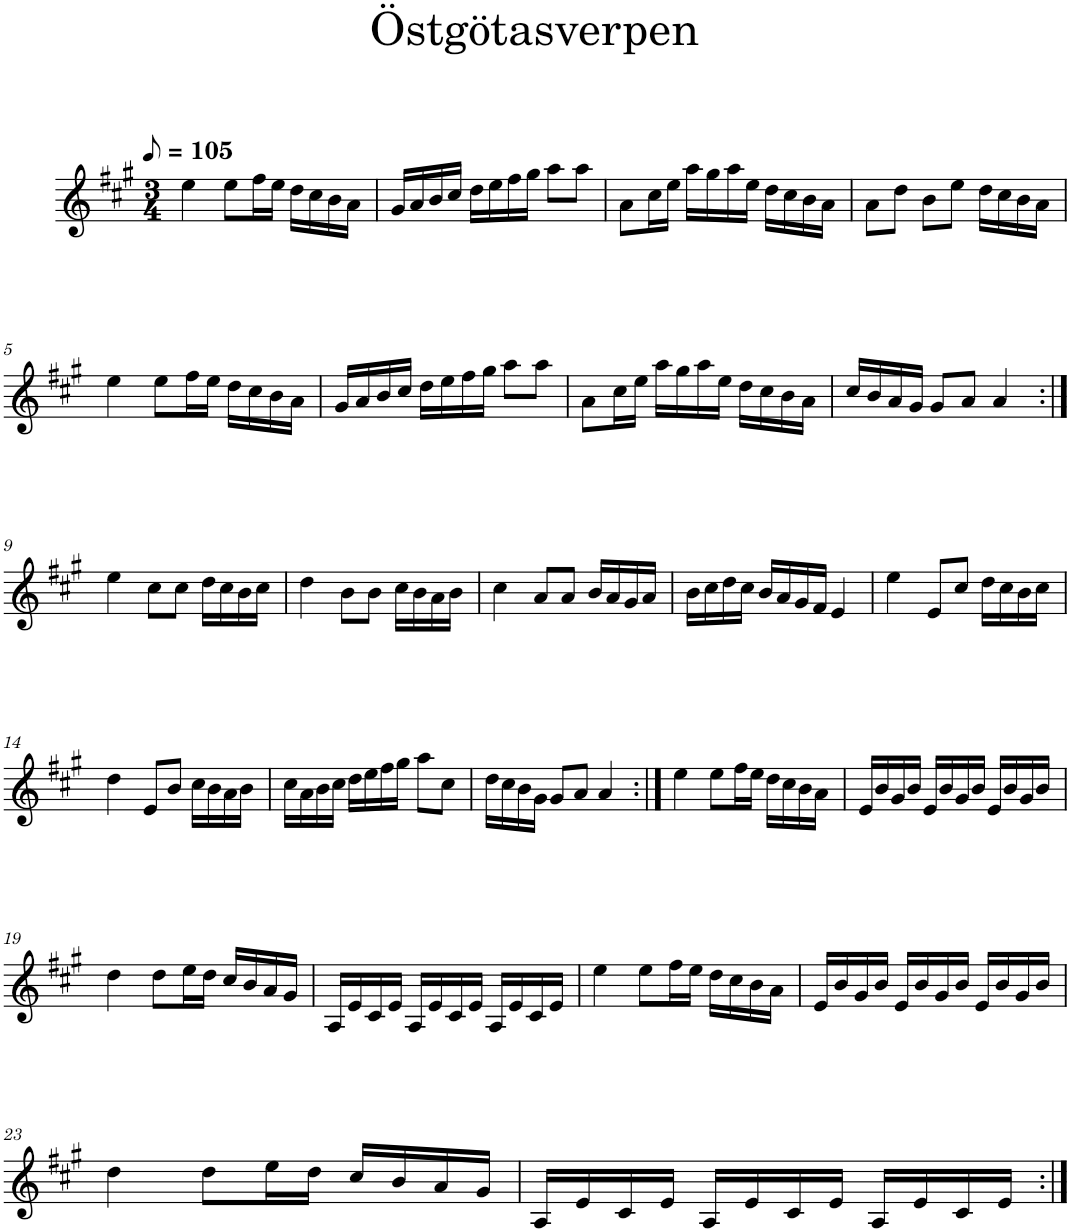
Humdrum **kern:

**kern
*part1
*staff1
*I"Piano
*I'Pno
*clefG2
*k[f#c#g#]
*A:
*M3/4
*MM53
=1
4ee\
8ee\L
16ff#\L
16ee\JJ
16dd\LL
16cc#\
16b\
16a\JJ
=2
16g#/LL
16a/
16b/
16cc#/JJ
16dd\LL
16ee\
16ff#\
16gg#\JJ
8aa\L
8aa\J
=3
8a\L
16cc#\L
16ee\JJ
16aa\LL
16gg#\
16aa\
16ee\JJ
16dd\LL
16cc#\
16b\
16a\JJ
=4
8a\L
8dd\J
8b\L
8ee\J
16dd\LL
16cc#\
16b\
16a\JJ
!!LO:LB:g=z
=5
4ee\
8ee\L
16ff#\L
16ee\JJ
16dd\LL
16cc#\
16b\
16a\JJ
=6
16g#/LL
16a/
16b/
16cc#/JJ
16dd\LL
16ee\
16ff#\
16gg#\JJ
8aa\L
8aa\J
=7
8a\L
16cc#\L
16ee\JJ
16aa\LL
16gg#\
16aa\
16ee\JJ
16dd\LL
16cc#\
16b\
16a\JJ
=8
16cc#/LL
16b/
16a/
16g#/JJ
8g#/L
8a/J
4a/
!!LO:LB:g=z
=9:|!
4ee\
8cc#\L
8cc#\J
16dd\LL
16cc#\
16b\
16cc#\JJ
=10
4dd\
8b\L
8b\J
16cc#\LL
16b\
16a\
16b\JJ
=11
4cc#\
8a/L
8a/J
16b/LL
16a/
16g#/
16a/JJ
=12
16b\LL
16cc#\
16dd\
16cc#\JJ
16b/LL
16a/
16g#/
16f#/JJ
4e/
=13
4ee\
8e/L
8cc#/J
16dd\LL
16cc#\
16b\
16cc#\JJ
!!LO:LB:g=z
=14
4dd\
8e/L
8b/J
16cc#\LL
16b\
16a\
16b\JJ
=15
16cc#\LL
16a\
16b\
16cc#\JJ
16dd\LL
16ee\
16ff#\
16gg#\JJ
8aa\L
8cc#\J
=16
16dd\LL
16cc#\
16b\
16g#\JJ
8g#/L
8a/J
4a/
=17:|!
4ee\
8ee\L
16ff#\L
16ee\JJ
16dd\LL
16cc#\
16b\
16a\JJ
=18
16e/LL
16b/
16g#/
16b/JJ
16e/LL
16b/
16g#/
16b/JJ
16e/LL
16b/
16g#/
16b/JJ
!!LO:LB:g=z
=19
4dd\
8dd\L
16ee\L
16dd\JJ
16cc#/LL
16b/
16a/
16g#/JJ
=20
16A/LL
16e/
16c#/
16e/JJ
16A/LL
16e/
16c#/
16e/JJ
16A/LL
16e/
16c#/
16e/JJ
=21
4ee\
8ee\L
16ff#\L
16ee\JJ
16dd\LL
16cc#\
16b\
16a\JJ
=22
16e/LL
16b/
16g#/
16b/JJ
16e/LL
16b/
16g#/
16b/JJ
16e/LL
16b/
16g#/
16b/JJ
!!LO:LB:g=z
=23
4dd\
8dd\L
16ee\L
16dd\JJ
16cc#/LL
16b/
16a/
16g#/JJ
=24
16A/LL
16e/
16c#/
16e/JJ
16A/LL
16e/
16c#/
16e/JJ
16A/LL
16e/
16c#/
16e/JJ
=:|!
*-
